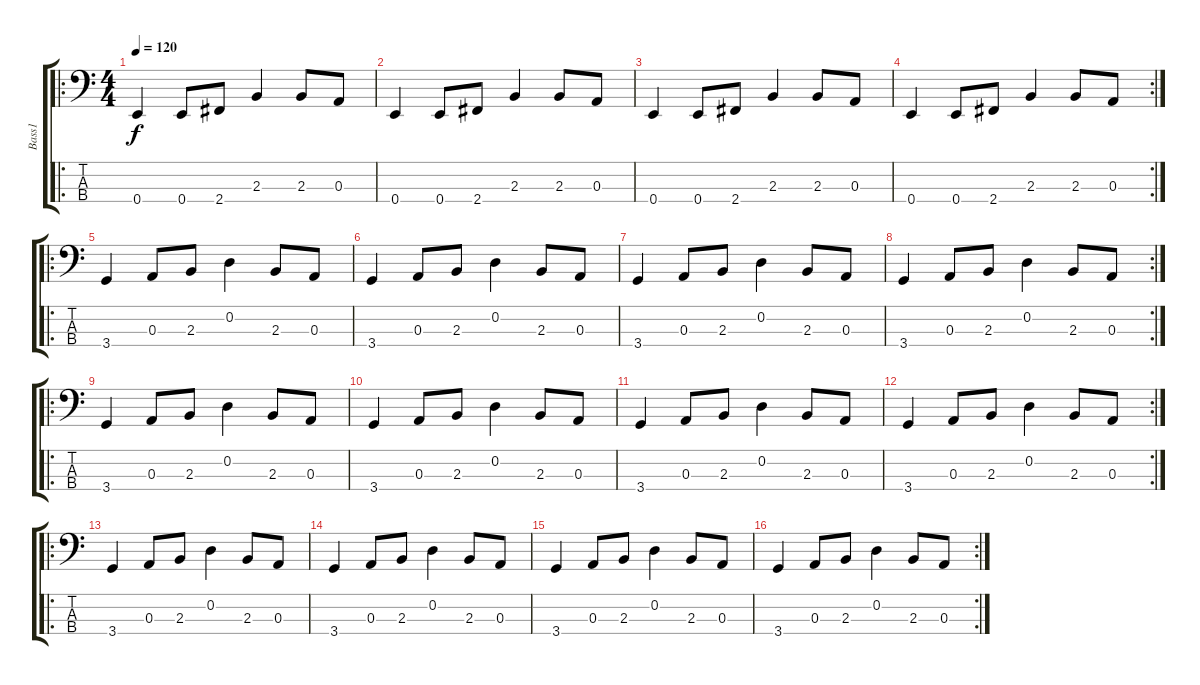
\track ("Bass1" "Bass1") {instrument electricbassfinger}
\staff {score tabs}
\tuning (G2 D2 A1 E1) {hide}
\ro
\ts (4 4)
\tempo 120
\clef f4
\ks c
0.4.4{dy f} 0.4.8 2.4.8 2.3.4 2.3.8 0.3.8 |
0.4.4 0.4.8 2.4.8 2.3.4 2.3.8 0.3.8 |
0.4.4 0.4.8 2.4.8 2.3.4 2.3.8 0.3.8 |
\rc 2
0.4.4 0.4.8 2.4.8 2.3.4 2.3.8 0.3.8 |
\ro
3.4.4 0.3.8 2.3.8 0.2.4 2.3.8 0.3.8 |
3.4.4 0.3.8 2.3.8 0.2.4 2.3.8 0.3.8 |
3.4.4 0.3.8 2.3.8 0.2.4 2.3.8 0.3.8 |
\rc 2
3.4.4 0.3.8 2.3.8 0.2.4 2.3.8 0.3.8 |
\ro
3.4.4 0.3.8 2.3.8 0.2.4 2.3.8 0.3.8 |
3.4.4 0.3.8 2.3.8 0.2.4 2.3.8 0.3.8 |
3.4.4 0.3.8 2.3.8 0.2.4 2.3.8 0.3.8 |
\rc 2
3.4.4 0.3.8 2.3.8 0.2.4 2.3.8 0.3.8 |
\ro
3.4.4 0.3.8 2.3.8 0.2.4 2.3.8 0.3.8 |
3.4.4 0.3.8 2.3.8 0.2.4 2.3.8 0.3.8 |
3.4.4 0.3.8 2.3.8 0.2.4 2.3.8 0.3.8 |
\rc 2
3.4.4 0.3.8 2.3.8 0.2.4 2.3.8 0.3.8
